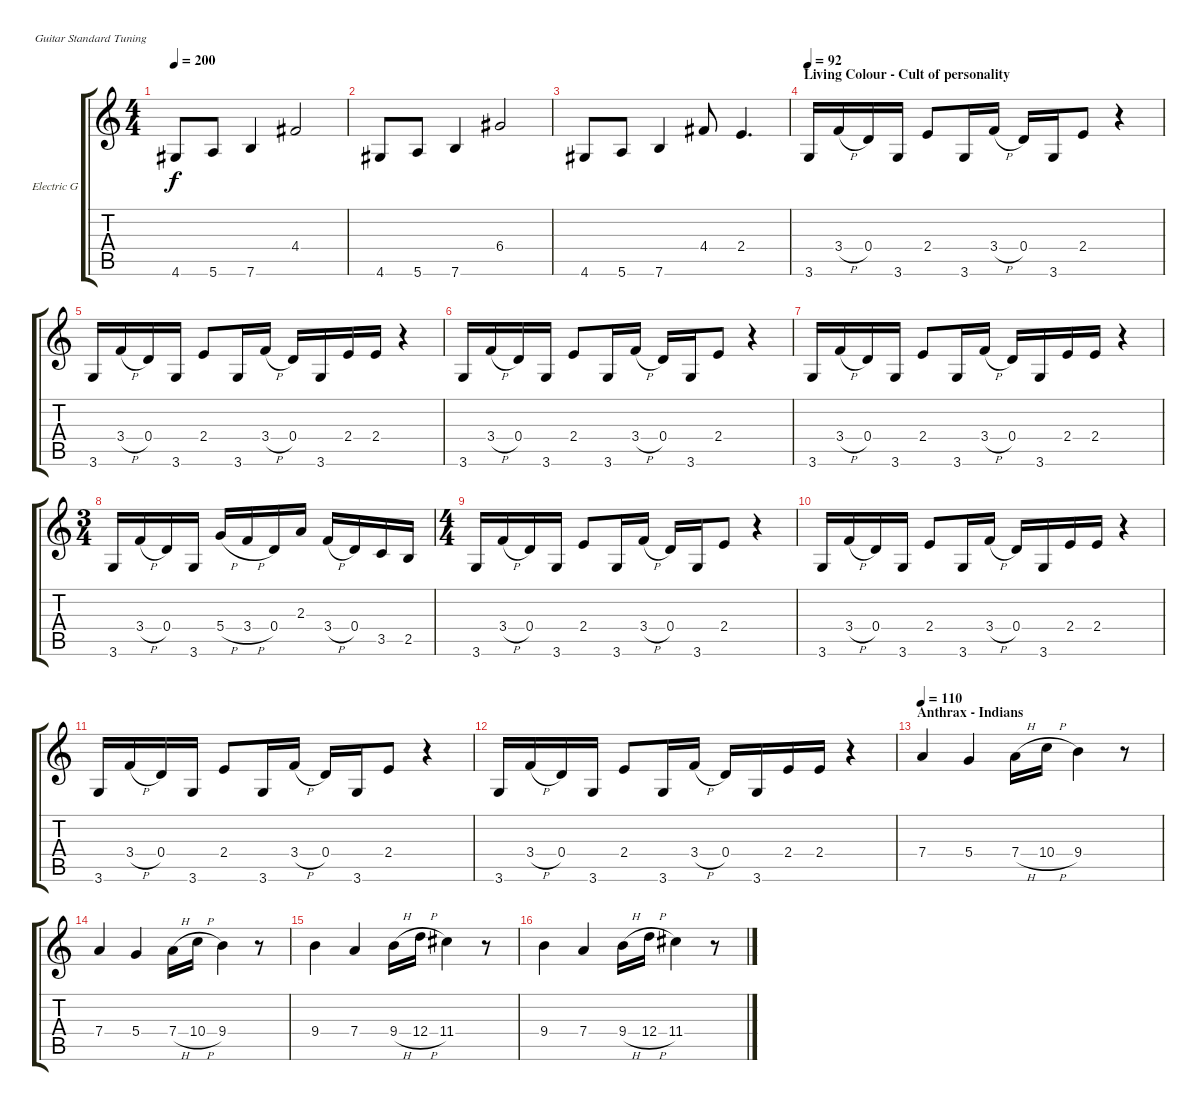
\defaultSystemsLayout 4
\bracketExtendMode groupsimilarinstruments
\firstSystemTrackNameOrientation horizontal
\otherSystemsTrackNameOrientation horizontal
\track ("Electric Guitar" "Electric G") {instrument electricguitarclean}
\staff {score tabs}
\tuning (E4 B3 G3 D3 A2 E2)
\ts (4 4)
\tempo 200
\clef g2
\ks c
4.6.8{dy f} 5.6.8 7.6.4 4.4.2 |
4.6.8 5.6.8 7.6.4 6.4.2 |
4.6.8 5.6.8 7.6.4 4.4.8 2.4.4{d} |
\section ("" "Living Colour - Cult of personality")
\tempo 92
3.6.16 3.4{h}.16 0.4.16 3.6.16 2.4.8 3.6.16 3.4{h}.16 0.4.16 3.6.16 2.4.8 r.4 |
3.6.16 3.4{h}.16 0.4.16 3.6.16 2.4.8 3.6.16 3.4{h}.16 0.4.16 3.6.16 2.4.16 2.4.16 r.4 |
3.6.16 3.4{h}.16 0.4.16 3.6.16 2.4.8 3.6.16 3.4{h}.16 0.4.16 3.6.16 2.4.8 r.4 |
3.6.16 3.4{h}.16 0.4.16 3.6.16 2.4.8 3.6.16 3.4{h}.16 0.4.16 3.6.16 2.4.16 2.4.16 r.4 |
\ts (3 4)
3.6.16 3.4{h}.16 0.4.16 3.6.16 5.4{h}.16 3.4{h}.16 0.4.16 2.3.16 3.4{h}.16 0.4.16 3.5.16 2.5.16 |
\ts (4 4)
3.6.16 3.4{h}.16 0.4.16 3.6.16 2.4.8 3.6.16 3.4{h}.16 0.4.16 3.6.16 2.4.8 r.4 |
3.6.16 3.4{h}.16 0.4.16 3.6.16 2.4.8 3.6.16 3.4{h}.16 0.4.16 3.6.16 2.4.16 2.4.16 r.4 |
3.6.16 3.4{h}.16 0.4.16 3.6.16 2.4.8 3.6.16 3.4{h}.16 0.4.16 3.6.16 2.4.8 r.4 |
3.6.16 3.4{h}.16 0.4.16 3.6.16 2.4.8 3.6.16 3.4{h}.16 0.4.16 3.6.16 2.4.16 2.4.16 r.4 |
\section ("" "Anthrax - Indians")
\tempo 110
7.4.4 5.4.4 7.4{h}.16 10.4{h}.16 9.4.4 r.8 |
7.4.4 5.4.4 7.4{h}.16 10.4{h}.16 9.4.4 r.8 |
9.4.4 7.4.4 9.4{h}.16 12.4{h}.16 11.4.4 r.8 |
9.4.4 7.4.4 9.4{h}.16 12.4{h}.16 11.4.4 r.8
